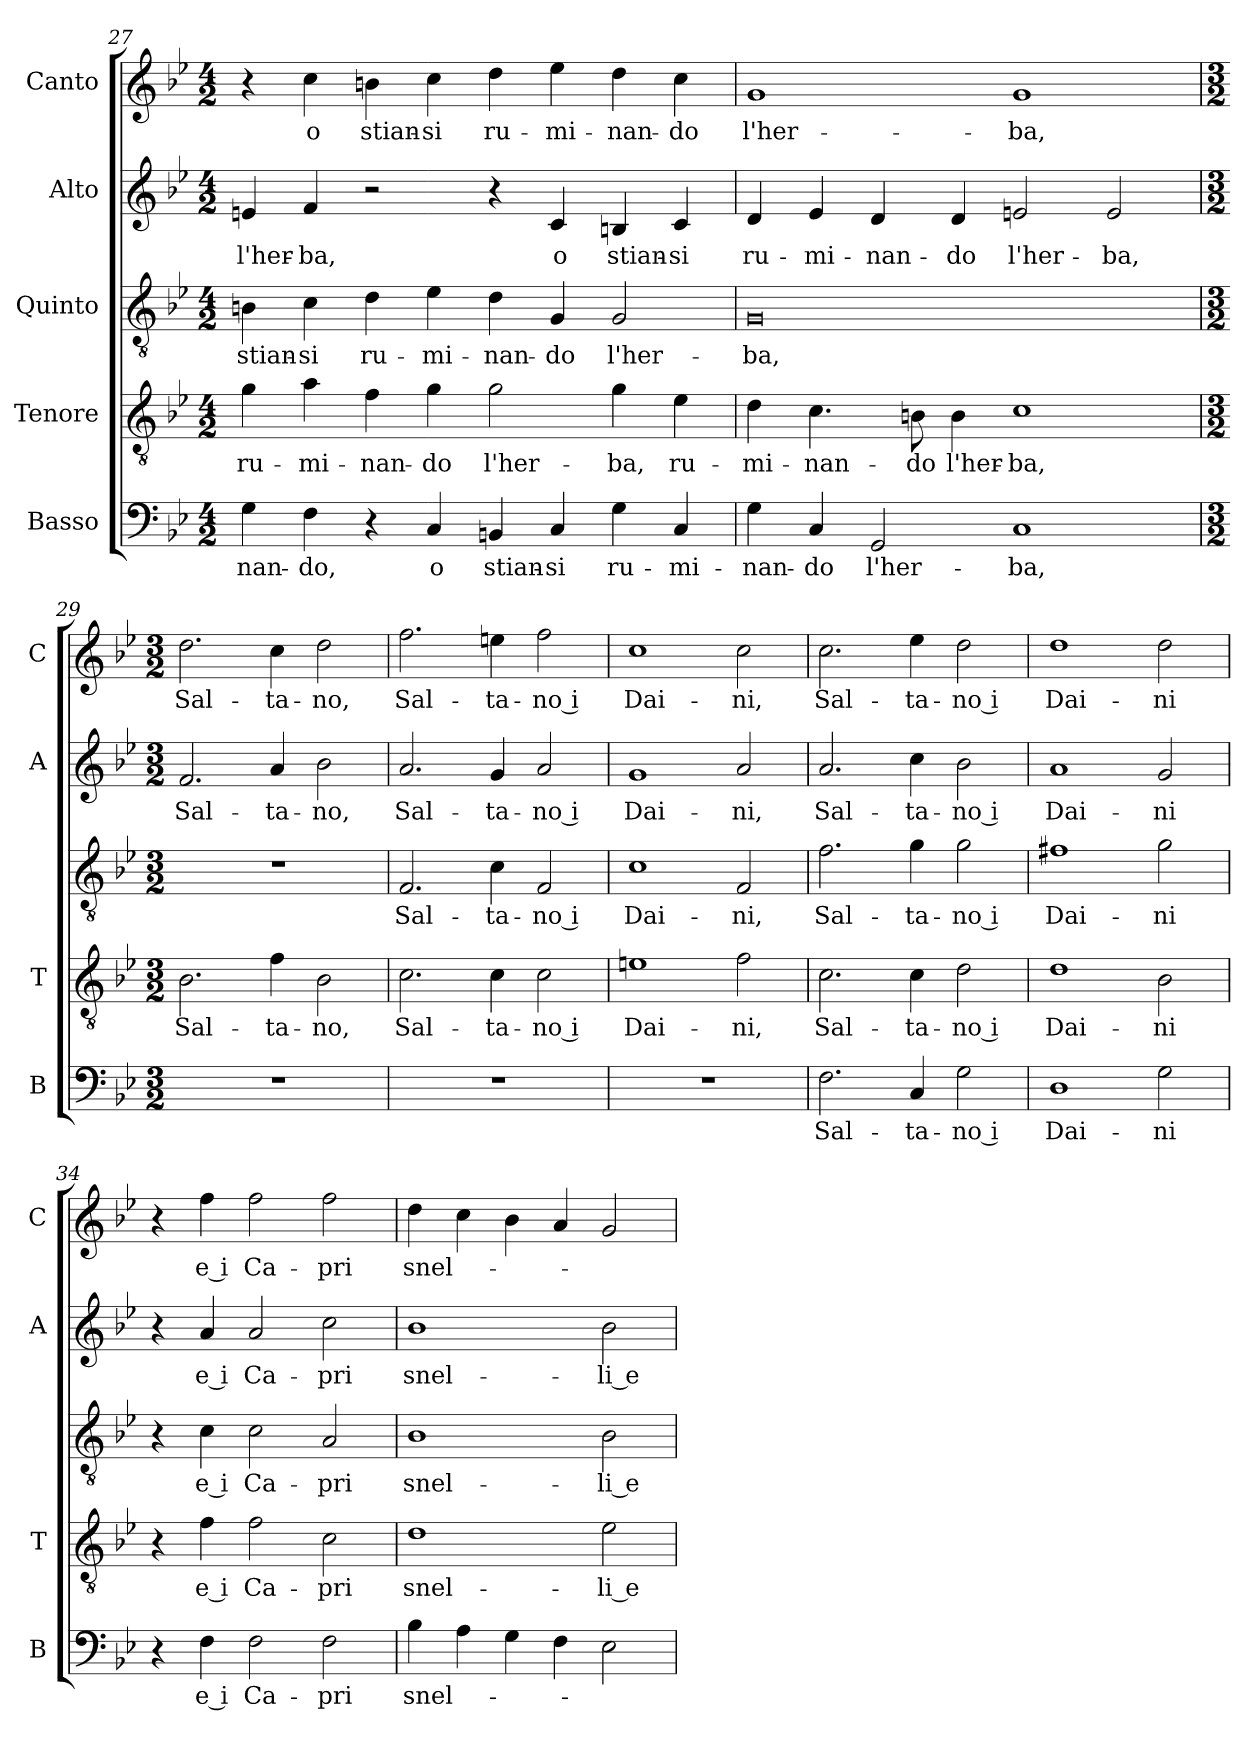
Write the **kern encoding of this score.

**kern	**text	**kern	**text	**kern	**text	**kern	**text	**kern	**text
*part5	*part5	*part4	*part4	*part3	*part3	*part2	*part2	*part1	*part1
*staff5	*staff5	*staff4	*staff4	*staff3	*staff3	*staff2	*staff2	*staff1	*staff1
*I"Basso	*	*I"Tenore	*	*I"Quinto	*	*I"Alto	*	*I"Canto	*
*I'B	*	*I'T	*	*	*	*I'A	*	*I'C	*
*clefF4	*	*clefGv2	*	*clefGv2	*	*clefG2	*	*clefG2	*
*k[b-e-]	*	*k[b-e-]	*	*k[b-e-]	*	*k[b-e-]	*	*k[b-e-]	*
*B-:	*	*B-:	*	*B-:	*	*B-:	*	*B-:	*
*M4/2	*	*M4/2	*	*M4/2	*	*M4/2	*	*M4/2	*
=27	=27	=27	=27	=27	=27	=27	=27	=27	=27
!	!LO:LY:b	!	!LO:LY:b	!	!LO:LY:b	!	!LO:LY:b	!	!
4G\	-nan-	4g\	ru-	4Bn\	stian-	4en/	l'her-	4r	.
!	!LO:LY:b	!	!LO:LY:b	!	!LO:LY:b	!	!LO:LY:b	!	!LO:LY:b
4F\	-do,	4a\	-mi-	4c\	-si	4f/	-ba,	4cc\	o
!	!	!	!LO:LY:b	!	!LO:LY:b	!	!	!	!LO:LY:b
4r	.	4f\	-nan-	4d\	ru-	2r	.	4bn\	stian-
!	!LO:LY:b	!	!LO:LY:b	!	!LO:LY:b	!	!	!	!LO:LY:b
4C/	o	4g\	-do	4e-\	-mi-	.	.	4cc\	-si
!	!LO:LY:b	!	!LO:LY:b	!	!LO:LY:b	!	!	!	!LO:LY:b
4BBn/	stian-	2g\	l'her-	4d\	-nan-	4r	.	4dd\	ru-
!	!LO:LY:b	!	!	!	!LO:LY:b	!	!LO:LY:b	!	!LO:LY:b
4C/	-si	.	.	4G/	-do	4c/	o	4ee-\	-mi-
!	!LO:LY:b	!	!LO:LY:b	!	!LO:LY:b	!	!LO:LY:b	!	!LO:LY:b
4G\	ru-	4g\	-ba,	2G/	l'her-	4Bn/	stian-	4dd\	-nan-
!	!LO:LY:b	!	!LO:LY:b	!	!	!	!LO:LY:b	!	!LO:LY:b
4C/	-mi-	4e-\	ru-	.	.	4c/	-si	4cc\	-do
!!LO:LB:g=z
=28	=28	=28	=28	=28	=28	=28	=28	=28	=28
!	!LO:LY:b	!	!LO:LY:b	!	!LO:LY:b	!	!LO:LY:b	!	!LO:LY:b
4G\	-nan-	4d\	-mi-	0G	-ba,	4d/	ru-	1g	l'her-
!	!LO:LY:b	!	!LO:LY:b	!	!	!	!LO:LY:b	!	!
4C/	-do	4.c\	-nan-	.	.	4e-/	-mi-	.	.
!	!LO:LY:b	!	!	!	!	!	!LO:LY:b	!	!
2GG/	l'her-	.	.	.	.	4d/	-nan-	.	.
!	!	!	!LO:LY:b	!	!	!	!	!	!
.	.	8Bn\	-do	.	.	.	.	.	.
!	!	!	!LO:LY:b	!	!	!	!LO:LY:b	!	!
.	.	4B\	l'her-	.	.	4d/	-do	.	.
!	!LO:LY:b	!	!LO:LY:b	!	!	!	!LO:LY:b	!	!LO:LY:b
1C	-ba,	1c	-ba,	.	.	2en/	l'her-	1g	-ba,
!	!	!	!	!	!	!	!LO:LY:b	!	!
.	.	.	.	.	.	2e/	-ba,	.	.
=29	=29	=29	=29	=29	=29	=29	=29	=29	=29
*M3/2	*	*M3/2	*	*M3/2	*	*M3/2	*	*M3/2	*
!	!	!	!LO:LY:b	!	!	!	!LO:LY:b	!	!LO:LY:b
1.r	.	2.B-\	Sal-	1.r	.	2.f/	Sal-	2.dd\	Sal-
!	!	!	!LO:LY:b	!	!	!	!LO:LY:b	!	!LO:LY:b
.	.	4f\	-ta-	.	.	4a/	-ta-	4cc\	-ta-
!	!	!	!LO:LY:b	!	!	!	!LO:LY:b	!	!LO:LY:b
.	.	2B-\	-no,	.	.	2b-\	-no,	2dd\	-no,
=30	=30	=30	=30	=30	=30	=30	=30	=30	=30
!	!	!	!LO:LY:b	!	!LO:LY:b	!	!LO:LY:b	!	!LO:LY:b
1.r	.	2.c\	Sal-	2.F/	Sal-	2.a/	Sal-	2.ff\	Sal-
!	!	!	!LO:LY:b	!	!LO:LY:b	!	!LO:LY:b	!	!LO:LY:b
.	.	4c\	-ta-	4c\	-ta-	4g/	-ta-	4een\	-ta-
!	!	!	!LO:LY:b	!	!LO:LY:b	!	!LO:LY:b	!	!LO:LY:b
.	.	2c\	-no i	2F/	-no i	2a/	-no i	2ff\	-no i
=31	=31	=31	=31	=31	=31	=31	=31	=31	=31
!	!	!	!LO:LY:b	!	!LO:LY:b	!	!LO:LY:b	!	!LO:LY:b
1.r	.	1en	Dai-	1c	Dai-	1g	Dai-	1cc	Dai-
!	!	!	!LO:LY:b	!	!LO:LY:b	!	!LO:LY:b	!	!LO:LY:b
.	.	2f\	-ni,	2F/	-ni,	2a/	-ni,	2cc\	-ni,
=32	=32	=32	=32	=32	=32	=32	=32	=32	=32
!	!LO:LY:b	!	!LO:LY:b	!	!LO:LY:b	!	!LO:LY:b	!	!LO:LY:b
2.F\	Sal-	2.c\	Sal-	2.f\	Sal-	2.a/	Sal-	2.cc\	Sal-
!	!LO:LY:b	!	!LO:LY:b	!	!LO:LY:b	!	!LO:LY:b	!	!LO:LY:b
4C/	-ta-	4c\	-ta-	4g\	-ta-	4cc\	-ta-	4ee-\	-ta-
!	!LO:LY:b	!	!LO:LY:b	!	!LO:LY:b	!	!LO:LY:b	!	!LO:LY:b
2G\	-no i	2d\	-no i	2g\	-no i	2b-\	-no i	2dd\	-no i
!!LO:PB:g=z
=33	=33	=33	=33	=33	=33	=33	=33	=33	=33
!	!LO:LY:b	!	!LO:LY:b	!	!LO:LY:b	!	!LO:LY:b	!	!LO:LY:b
1D	Dai-	1d	Dai-	1f#X	Dai-	1a	Dai-	1dd	Dai-
!	!LO:LY:b	!	!LO:LY:b	!	!LO:LY:b	!	!LO:LY:b	!	!LO:LY:b
2G\	-ni	2B-\	-ni	2g\	-ni	2g/	-ni	2dd\	-ni
=34	=34	=34	=34	=34	=34	=34	=34	=34	=34
4r	.	4r	.	4r	.	4r	.	4r	.
!	!LO:LY:b	!	!LO:LY:b	!	!LO:LY:b	!	!LO:LY:b	!	!LO:LY:b
4F\	e i	4f\	e i	4c\	e i	4a/	e i	4ff\	e i
!	!LO:LY:b	!	!LO:LY:b	!	!LO:LY:b	!	!LO:LY:b	!	!LO:LY:b
2F\	Ca-	2f\	Ca-	2c\	Ca-	2a/	Ca-	2ff\	Ca-
!	!LO:LY:b	!	!LO:LY:b	!	!LO:LY:b	!	!LO:LY:b	!	!LO:LY:b
2F\	-pri	2c\	-pri	2A/	-pri	2cc\	-pri	2ff\	-pri
=35	=35	=35	=35	=35	=35	=35	=35	=35	=35
!	!LO:LY:b	!	!LO:LY:b	!	!LO:LY:b	!	!LO:LY:b	!	!LO:LY:b
4B-\	snel-	1d	snel-	1B-	snel-	1b-	snel-	4dd\	snel-
4A\	.	.	.	.	.	.	.	4cc\	.
4G\	.	.	.	.	.	.	.	4b-\	.
4F\	.	.	.	.	.	.	.	4a/	.
!	!	!	!LO:LY:b	!	!LO:LY:b	!	!LO:LY:b	!	!
2E-\	.	2e-\	-li e	2B-\	-li e	2b-\	-li e	2g/	.
=	=	=	=	=	=	=	=	=	=
*-	*-	*-	*-	*-	*-	*-	*-	*-	*-
